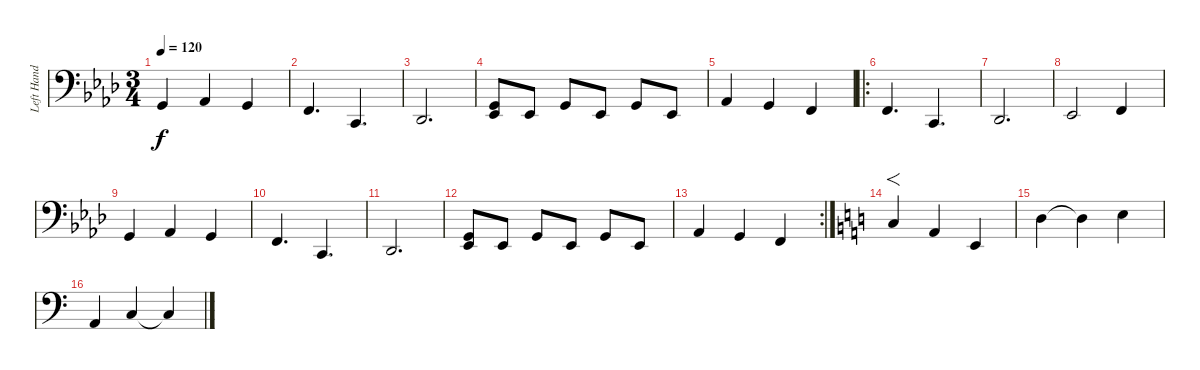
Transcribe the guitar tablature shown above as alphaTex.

\track ("Left Hand II" "Left Hand ") {instrument acousticgrandpiano}
\staff {score}
\tuning (C3 G2 D2 A1 E1 B0) {hide}
\ts (3 4)
\tempo 120
\clef f4
\ks ab
0.2.4{dy f} 1.2.4 0.2.4 |
3.3.4{d} 3.4.4{d} |
4.4.2{d} |
(0.2 1.3).8 1.3.8 0.2.8 1.3.8 0.2.8 1.3.8 |
1.2.4 0.2.4 3.3.4 |
\ro
3.3.4{d} 3.4.4{d} |
4.4.2{d} |
1.3.2 3.3.4 |
0.2.4 1.2.4 0.2.4 |
3.3.4{d} 3.4.4{d} |
4.4.2{d} |
(0.2 1.3).8 1.3.8 0.2.8 1.3.8 0.2.8 1.3.8 |
\rc 2
1.2.4 0.2.4 3.3.4 |
\ks c
10.3.4{f} 2.2.4 2.3.4 |
2.1.4 2.1{t}.4 9.2.4 |
2.2.4 0.1.4 0.1{t}.4
